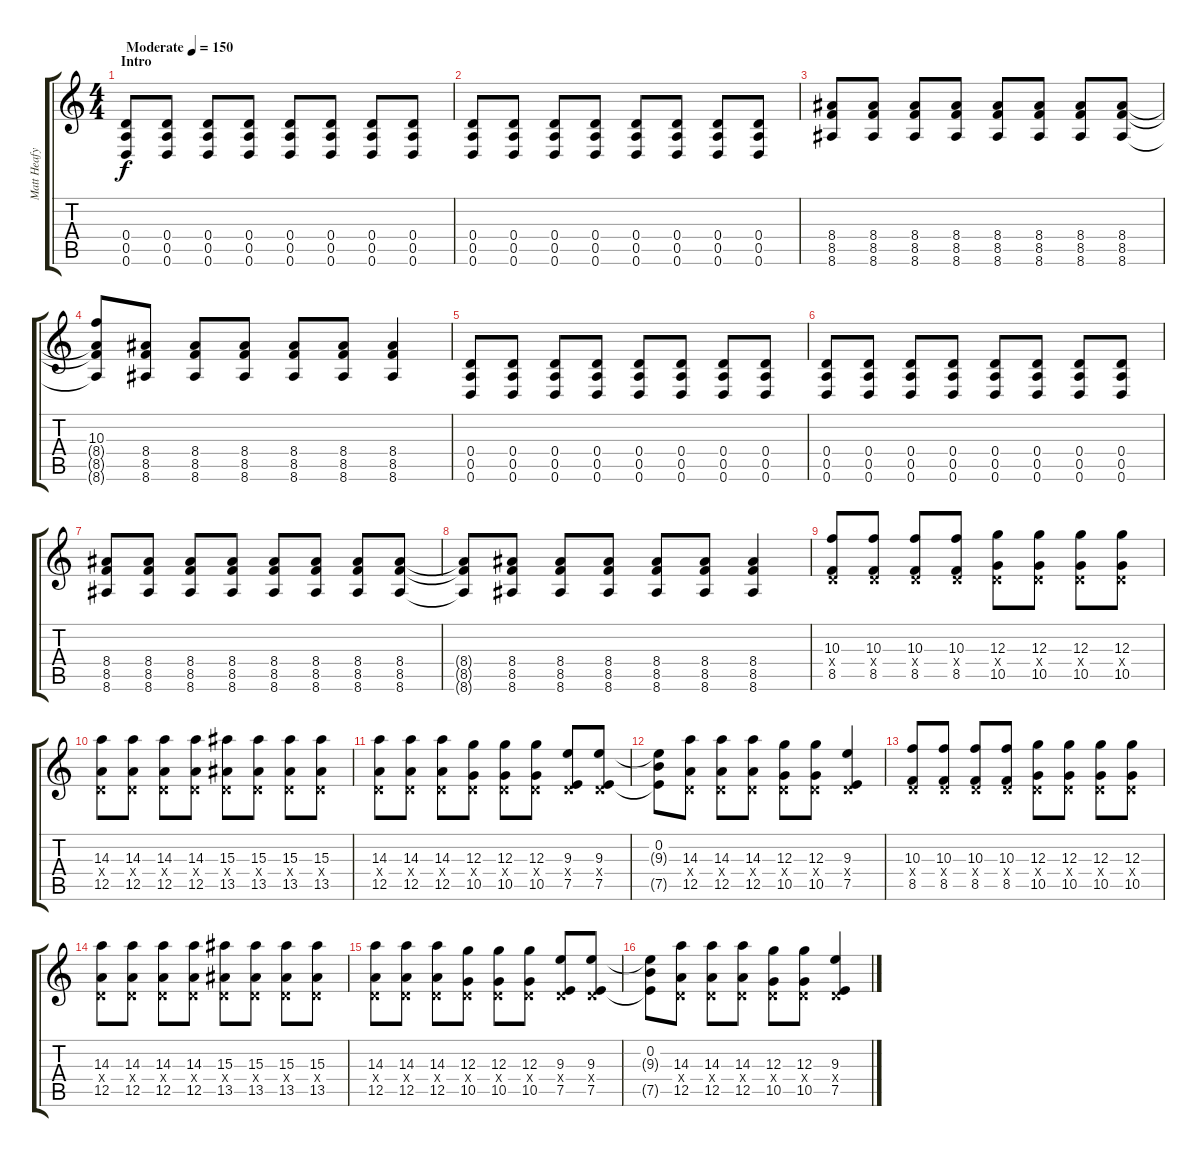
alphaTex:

\track ("Matt Heafy" "Matt Heafy") {instrument distortionguitar}
\staff {score tabs}
\tuning (E4 B3 G3 D3 A2 D2) {hide}
\ts (4 4)
\section ("" "Intro")
\tempo (150 "Moderate")
\clef g2
\ks c
(0.4 0.5 0.6).8{dy f instrument distortionguitar} (0.4 0.5 0.6).8 (0.4 0.5 0.6).8 (0.4 0.5 0.6).8 (0.4 0.5 0.6).8 (0.4 0.5 0.6).8 (0.4 0.5 0.6).8 (0.4 0.5 0.6).8 |
(0.4 0.5 0.6).8 (0.4 0.5 0.6).8 (0.4 0.5 0.6).8 (0.4 0.5 0.6).8 (0.4 0.5 0.6).8 (0.4 0.5 0.6).8 (0.4 0.5 0.6).8 (0.4 0.5 0.6).8 |
(8.4 8.5 8.6).8 (8.4 8.5 8.6).8 (8.4 8.5 8.6).8 (8.4 8.5 8.6).8 (8.4 8.5 8.6).8 (8.4 8.5 8.6).8 (8.4 8.5 8.6).8 (8.4 8.5 8.6).8 |
(10.3 8.4{t} 8.5{t} 8.6{t}).8 (8.4 8.5 8.6).8 (8.4 8.5 8.6).8 (8.4 8.5 8.6).8 (8.4 8.5 8.6).8 (8.4 8.5 8.6).8 (8.4 8.5 8.6).4 |
(0.4 0.5 0.6).8 (0.4 0.5 0.6).8 (0.4 0.5 0.6).8 (0.4 0.5 0.6).8 (0.4 0.5 0.6).8 (0.4 0.5 0.6).8 (0.4 0.5 0.6).8 (0.4 0.5 0.6).8 |
(0.4 0.5 0.6).8 (0.4 0.5 0.6).8 (0.4 0.5 0.6).8 (0.4 0.5 0.6).8 (0.4 0.5 0.6).8 (0.4 0.5 0.6).8 (0.4 0.5 0.6).8 (0.4 0.5 0.6).8 |
(8.4 8.5 8.6).8 (8.4 8.5 8.6).8 (8.4 8.5 8.6).8 (8.4 8.5 8.6).8 (8.4 8.5 8.6).8 (8.4 8.5 8.6).8 (8.4 8.5 8.6).8 (8.4 8.5 8.6).8 |
(8.4{t} 8.5{t} 8.6{t}).8 (8.4 8.5 8.6).8 (8.4 8.5 8.6).8 (8.4 8.5 8.6).8 (8.4 8.5 8.6).8 (8.4 8.5 8.6).8 (8.4 8.5 8.6).4 |
(10.3 0.4{x} 8.5).8 (10.3 0.4{x} 8.5).8 (10.3 0.4{x} 8.5).8 (10.3 0.4{x} 8.5).8 (12.3 0.4{x} 10.5).8 (12.3 0.4{x} 10.5).8 (12.3 0.4{x} 10.5).8 (12.3 0.4{x} 10.5).8 |
(14.3 0.4{x} 12.5).8 (14.3 0.4{x} 12.5).8 (14.3 0.4{x} 12.5).8 (14.3 0.4{x} 12.5).8 (15.3 0.4{x} 13.5).8 (15.3 0.4{x} 13.5).8 (15.3 0.4{x} 13.5).8 (15.3 0.4{x} 13.5).8 |
(14.3 0.4{x} 12.5).8 (14.3 0.4{x} 12.5).8 (14.3 0.4{x} 12.5).8 (12.3 0.4{x} 10.5).8 (12.3 0.4{x} 10.5).8 (12.3 0.4{x} 10.5).8 (9.3 0.4{x} 7.5).8 (9.3 0.4{x} 7.5).8 |
(0.2 9.3{t} 7.5{t}).8 (14.3 0.4{x} 12.5).8 (14.3 0.4{x} 12.5).8 (14.3 0.4{x} 12.5).8 (12.3 0.4{x} 10.5).8 (12.3 0.4{x} 10.5).8 (9.3 0.4{x} 7.5).4 |
(10.3 0.4{x} 8.5).8 (10.3 0.4{x} 8.5).8 (10.3 0.4{x} 8.5).8 (10.3 0.4{x} 8.5).8 (12.3 0.4{x} 10.5).8 (12.3 0.4{x} 10.5).8 (12.3 0.4{x} 10.5).8 (12.3 0.4{x} 10.5).8 |
(14.3 0.4{x} 12.5).8 (14.3 0.4{x} 12.5).8 (14.3 0.4{x} 12.5).8 (14.3 0.4{x} 12.5).8 (15.3 0.4{x} 13.5).8 (15.3 0.4{x} 13.5).8 (15.3 0.4{x} 13.5).8 (15.3 0.4{x} 13.5).8 |
(14.3 0.4{x} 12.5).8 (14.3 0.4{x} 12.5).8 (14.3 0.4{x} 12.5).8 (12.3 0.4{x} 10.5).8 (12.3 0.4{x} 10.5).8 (12.3 0.4{x} 10.5).8 (9.3 0.4{x} 7.5).8 (9.3 0.4{x} 7.5).8 |
(0.2 9.3{t} 7.5{t}).8 (14.3 0.4{x} 12.5).8 (14.3 0.4{x} 12.5).8 (14.3 0.4{x} 12.5).8 (12.3 0.4{x} 10.5).8 (12.3 0.4{x} 10.5).8 (9.3 0.4{x} 7.5).4
